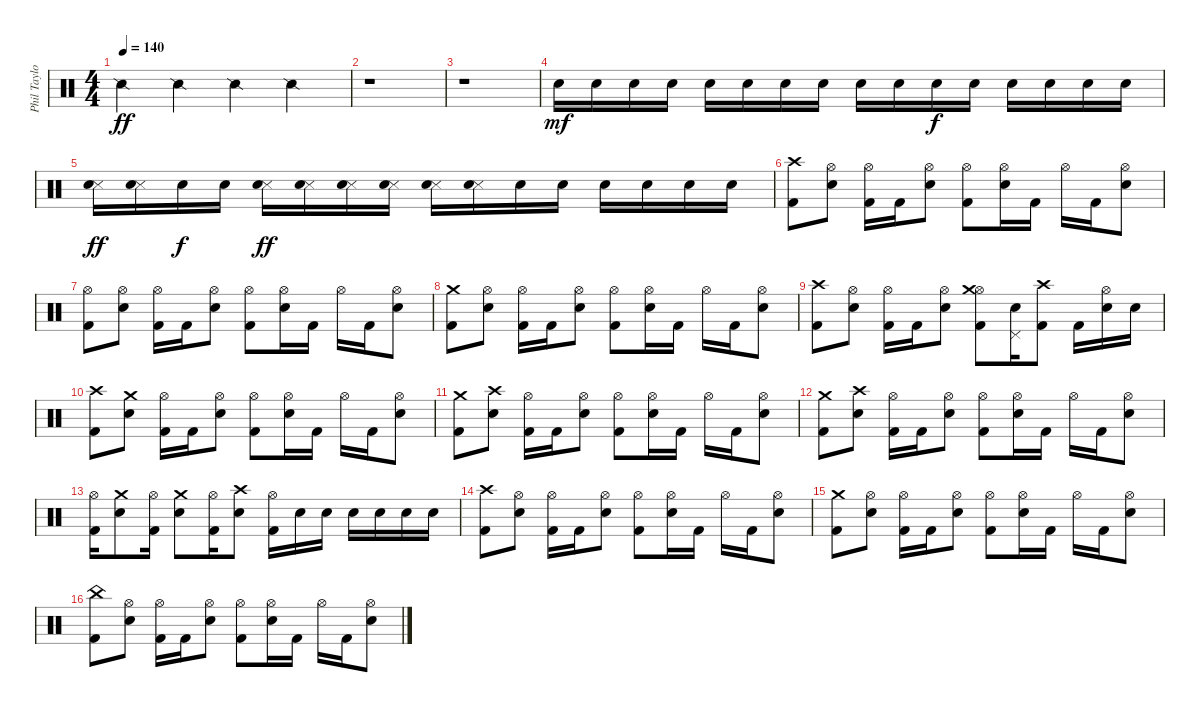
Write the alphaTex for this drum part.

\track ("Phil Taylor" "Phil Taylo") {instrument percussion}
\staff {score}
\articulation defaults
\ts (4 4)
\tempo 140
\clef neutral
\ks c "Snare (side stick) 2".4{dy ff} "Snare (side stick) 2".4 "Snare (side stick) 2".4 "Snare (side stick) 2".4
|
r.1 |
r.1 |
"Electric Snare (hit)".16{dy mf} "Electric Snare (hit)".16 "Electric Snare (hit)".16 "Electric Snare (hit)".16 "Electric Snare (hit)".16 "Electric Snare (hit)".16 "Electric Snare (hit)".16 "Electric Snare (hit)".16 "Electric Snare (hit)".16 "Electric Snare (hit)".16 "Electric Snare (hit)".16{dy f} "Electric Snare (hit)".16 "Electric Snare (hit)".16 "Electric Snare (hit)".16 "Electric Snare (hit)".16 "Electric Snare (hit)".16 |
("Snare (side stick) 3" "Electric Snare (hit)").16{dy ff} ("Snare (side stick) 3" "Electric Snare (hit)").16 "Electric Snare (hit)".16{dy f} "Electric Snare (hit)".16 ("Snare (side stick) 3" "Electric Snare (hit)").16{dy ff} ("Snare (side stick) 3" "Electric Snare (hit)").16 ("Snare (side stick) 3" "Electric Snare (hit)").16 ("Snare (side stick) 3" "Electric Snare (hit)").16 ("Snare (side stick) 3" "Electric Snare (hit)").16 ("Snare (side stick) 3" "Electric Snare (hit)").16 "Electric Snare (hit)".16 "Electric Snare (hit)".16 "Electric Snare (hit)".16 "Electric Snare (hit)".16 "Electric Snare (hit)".16 "Electric Snare (hit)".16 |
("Crash high (hit)" "Kick (hit) 2").8 ("Hi-Hat (open)" "Electric Snare (hit)").8 ("Hi-Hat (open)" "Kick (hit) 2").16 "Kick (hit) 2".16 ("Hi-Hat (open)" "Electric Snare (hit)").8 ("Hi-Hat (open)" "Kick (hit) 2").8 ("Hi-Hat (open)" "Electric Snare (hit)").16 "Kick (hit) 2".16 "Hi-Hat (open)".16 "Kick (hit) 2".16 ("Hi-Hat (open)" "Electric Snare (hit)").8 |
("Hi-Hat (open)" "Kick (hit) 2").8 ("Hi-Hat (open)" "Electric Snare (hit)").8 ("Hi-Hat (open)" "Kick (hit) 2").16 "Kick (hit) 2".16 ("Hi-Hat (open)" "Electric Snare (hit)").8 ("Hi-Hat (open)" "Kick (hit) 2").8 ("Hi-Hat (open)" "Electric Snare (hit)").16 "Kick (hit) 2".16 "Hi-Hat (open)".16 "Kick (hit) 2".16 ("Hi-Hat (open)" "Electric Snare (hit)").8 |
("Crash medium (hit)" "Kick (hit) 2").8 ("Hi-Hat (open)" "Electric Snare (hit)").8 ("Hi-Hat (open)" "Kick (hit) 2").16 "Kick (hit) 2".16 ("Hi-Hat (open)" "Electric Snare (hit)").8 ("Hi-Hat (open)" "Kick (hit) 2").8 ("Hi-Hat (open)" "Electric Snare (hit)").16 "Kick (hit) 2".16 "Hi-Hat (open)".16 "Kick (hit) 2".16 ("Hi-Hat (open)" "Electric Snare (hit)").8 |
("Crash high (hit)" "Kick (hit) 2").8 ("Hi-Hat (open)" "Electric Snare (hit)").8 ("Hi-Hat (open)" "Kick (hit) 2").16 "Kick (hit) 2".16 ("Hi-Hat (open)" "Electric Snare (hit)").8 ("Hi-Hat (open)" "Crash medium (hit)" "Kick (hit) 2").8 ("Pedal Hi-Hat (hit)" "Electric Snare (hit)").16 ("Crash high (hit)" "Kick (hit) 2").8 "Kick (hit) 2".16 ("Hi-Hat (open)" "Electric Snare (hit)").16 "Electric Snare (hit)".16 |
("Crash high (hit)" "Kick (hit) 2").8 ("Crash medium (hit)" "Electric Snare (hit)").8 ("Hi-Hat (open)" "Kick (hit) 2").16 "Kick (hit) 2".16 ("Hi-Hat (open)" "Electric Snare (hit)").8 ("Hi-Hat (open)" "Kick (hit) 2").8 ("Hi-Hat (open)" "Electric Snare (hit)").16 "Kick (hit) 2".16 "Hi-Hat (open)".16 "Kick (hit) 2".16 ("Hi-Hat (open)" "Electric Snare (hit)").8 |
("Crash medium (hit)" "Kick (hit) 2").8 ("Electric Snare (hit)" "Crash high (hit)").8 ("Hi-Hat (open)" "Kick (hit) 2").16 "Kick (hit) 2".16 ("Hi-Hat (open)" "Electric Snare (hit)").8 ("Hi-Hat (open)" "Kick (hit) 2").8 ("Hi-Hat (open)" "Electric Snare (hit)").16 "Kick (hit) 2".16 "Hi-Hat (open)".16 "Kick (hit) 2".16 ("Hi-Hat (open)" "Electric Snare (hit)").8 |
("Kick (hit) 2" "Crash medium (hit)").8 ("Electric Snare (hit)" "Crash high (hit)").8 ("Hi-Hat (open)" "Kick (hit) 2").16 "Kick (hit) 2".16 ("Electric Snare (hit)" "Hi-Hat (open)").8 ("Hi-Hat (open)" "Kick (hit) 2").8 ("Electric Snare (hit)" "Hi-Hat (open)").16 "Kick (hit) 2".16 "Hi-Hat (open)".16 "Kick (hit) 2".16 ("Electric Snare (hit)" "Hi-Hat (open)").8 |
("Hi-Hat (open)" "Kick (hit) 2").16 ("Crash medium (hit)" "Electric Snare (hit)").8 ("Hi-Hat (open)" "Kick (hit) 2").16 ("Crash medium (hit)" "Electric Snare (hit)").8 ("Hi-Hat (open)" "Kick (hit) 2").16 ("Crash high (hit)" "Electric Snare (hit)").8 ("Hi-Hat (open)" "Kick (hit) 2").16 "Electric Snare (hit)".16 "Electric Snare (hit)".16 "Electric Snare (hit)".16 "Electric Snare (hit)".16 "Electric Snare (hit)".16 "Electric Snare (hit)".16 |
("Crash high (hit)" "Kick (hit) 2").8 ("Hi-Hat (open)" "Electric Snare (hit)").8 ("Hi-Hat (open)" "Kick (hit) 2").16 "Kick (hit) 2".16 ("Hi-Hat (open)" "Electric Snare (hit)").8 ("Hi-Hat (open)" "Kick (hit) 2").8 ("Hi-Hat (open)" "Electric Snare (hit)").16 "Kick (hit) 2".16 "Hi-Hat (open)".16 "Kick (hit) 2".16 ("Hi-Hat (open)" "Electric Snare (hit)").8 |
("Crash medium (hit)" "Kick (hit) 2").8 ("Hi-Hat (open)" "Electric Snare (hit)").8 ("Hi-Hat (open)" "Kick (hit) 2").16 "Kick (hit) 2".16 ("Hi-Hat (open)" "Electric Snare (hit)").8 ("Hi-Hat (open)" "Kick (hit) 2").8 ("Hi-Hat (open)" "Electric Snare (hit)").16 "Kick (hit) 2".16 "Hi-Hat (open)".16 "Kick (hit) 2".16 ("Hi-Hat (open)" "Electric Snare (hit)").8 |
("China (hit)" "Kick (hit) 2").8 ("Hi-Hat (open)" "Electric Snare (hit)").8 ("Hi-Hat (open)" "Kick (hit) 2").16 "Kick (hit) 2".16 ("Hi-Hat (open)" "Electric Snare (hit)").8 ("Hi-Hat (open)" "Kick (hit) 2").8 ("Hi-Hat (open)" "Electric Snare (hit)").16 "Kick (hit) 2".16 "Hi-Hat (open)".16 "Kick (hit) 2".16 ("Hi-Hat (open)" "Electric Snare (hit)").8
